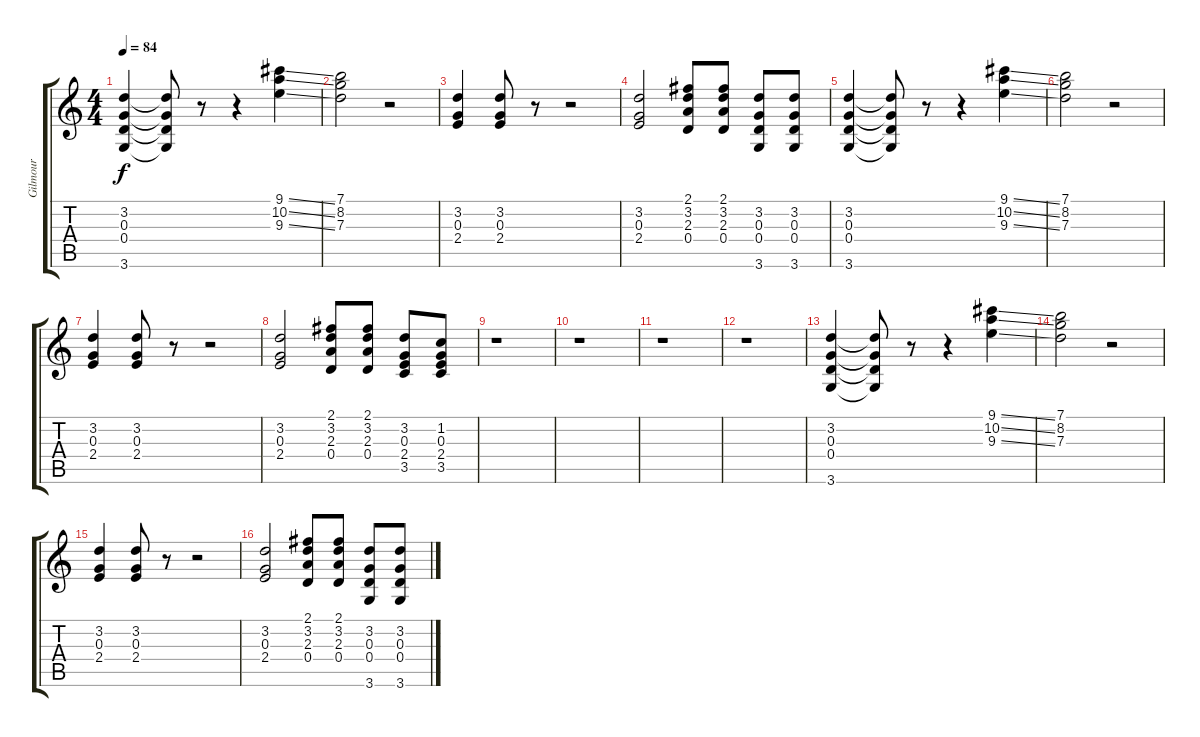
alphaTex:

\track ("Gilmour" "Gilmour") {instrument overdrivenguitar}
\staff {score tabs}
\tuning (E4 B3 G3 D3 A2 E2) {hide}
\ts (4 4)
\tempo 84
\clef g2
\ks c
(3.2 0.3 0.4 3.6).4{dy f} (3.2{t} 0.3{t} 0.4{t} 3.6{t}).8 r.8 r.4 (9.1{ss} 10.2{ss} 9.3{ss}).4 |
(7.1 8.2 7.3).2 r.2 |
(3.2 0.3 2.4).4 (3.2 0.3 2.4).8 r.8 r.2 |
(3.2 0.3 2.4).2 (2.1 3.2 2.3 0.4).8 (2.1 3.2 2.3 0.4).8 (3.2 0.3 0.4 3.6).8 (3.2 0.3 0.4 3.6).8 |
(3.2 0.3 0.4 3.6).4 (3.2{t} 0.3{t} 0.4{t} 3.6{t}).8 r.8 r.4 (9.1{ss} 10.2{ss} 9.3{ss}).4 |
(7.1 8.2 7.3).2 r.2 |
(3.2 0.3 2.4).4 (3.2 0.3 2.4).8 r.8 r.2 |
(3.2 0.3 2.4).2 (2.1 3.2 2.3 0.4).8 (2.1 3.2 2.3 0.4).8 (3.2 0.3 2.4 3.5).8 (1.2 0.3 2.4 3.5).8 |
r.1 |
r.1 |
r.1 |
r.1 |
(3.2 0.3 0.4 3.6).4 (3.2{t} 0.3{t} 0.4{t} 3.6{t}).8 r.8 r.4 (9.1{ss} 10.2{ss} 9.3{ss}).4 |
(7.1 8.2 7.3).2 r.2 |
(3.2 0.3 2.4).4 (3.2 0.3 2.4).8 r.8 r.2 |
(3.2 0.3 2.4).2 (2.1 3.2 2.3 0.4).8 (2.1 3.2 2.3 0.4).8 (3.2 0.3 0.4 3.6).8 (3.2 0.3 0.4 3.6).8
